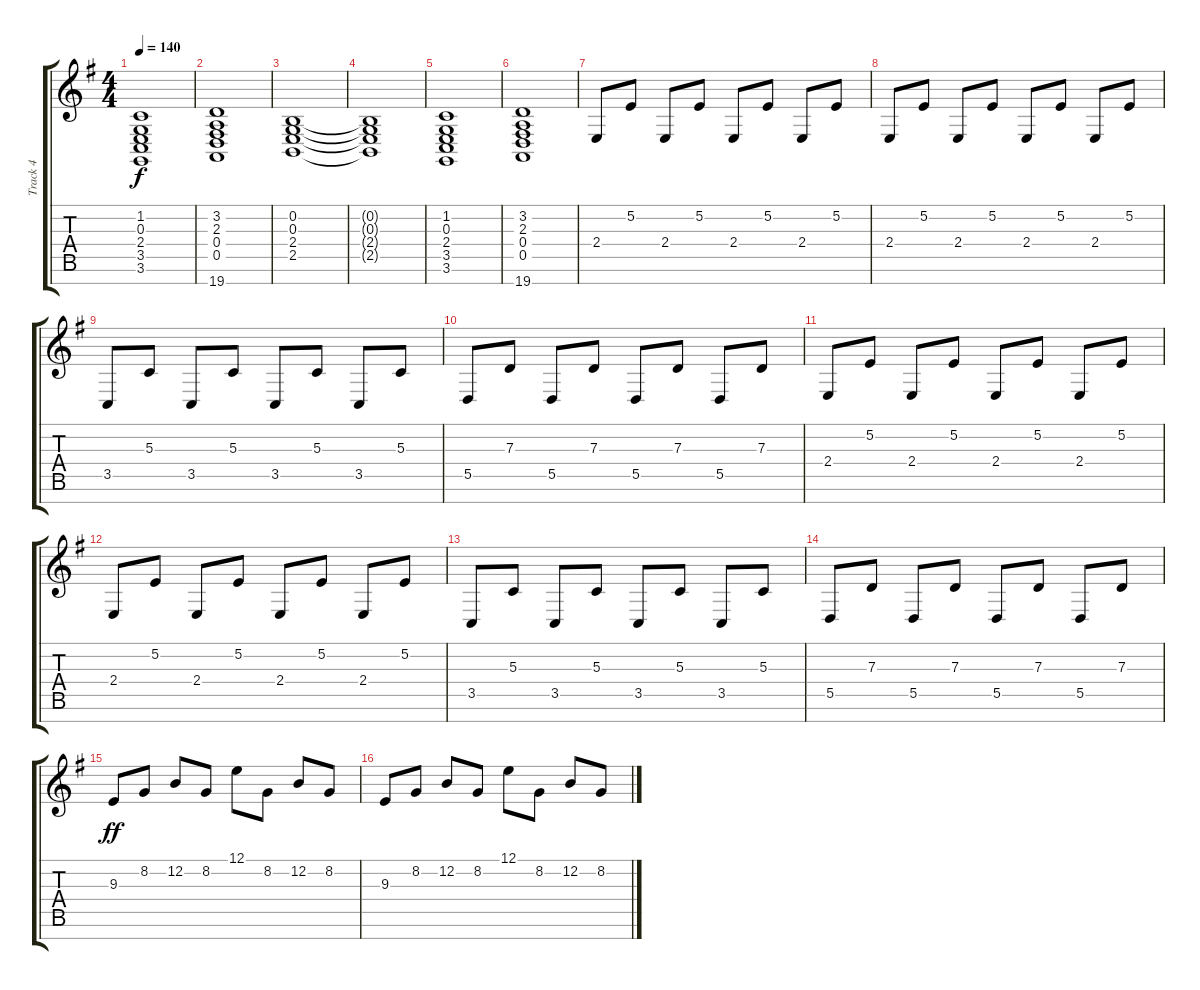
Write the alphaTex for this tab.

\track ("Track 4" "Track 4") {instrument pad3polysynth}
\staff {score tabs}
\tuning (E4 B3 G3 D3 A2 E2 B1) {hide}
\ts (4 4)
\tempo 140
\clef g2
\ks eminor
(1.2 0.3 2.4 3.5 3.6).1{dy f} |
(3.2 2.3 0.4 0.5 19.7).1 |
(0.2 0.3 2.4 2.5).1 |
(0.2{t} 0.3{t} 2.4{t} 2.5{t}).1 |
(1.2 0.3 2.4 3.5 3.6).1 |
(3.2 2.3 0.4 0.5 19.7).1 |
2.4.8{instrument lead2sawtooth} 5.2.8 2.4.8 5.2.8 2.4.8 5.2.8 2.4.8 5.2.8 |
2.4.8 5.2.8 2.4.8 5.2.8 2.4.8 5.2.8 2.4.8 5.2.8 |
3.5.8 5.3.8 3.5.8 5.3.8 3.5.8 5.3.8 3.5.8 5.3.8 |
5.5.8 7.3.8 5.5.8 7.3.8 5.5.8 7.3.8 5.5.8 7.3.8 |
2.4.8 5.2.8 2.4.8 5.2.8 2.4.8 5.2.8 2.4.8 5.2.8 |
2.4.8 5.2.8 2.4.8 5.2.8 2.4.8 5.2.8 2.4.8 5.2.8 |
3.5.8 5.3.8 3.5.8 5.3.8 3.5.8 5.3.8 3.5.8 5.3.8 |
5.5.8 7.3.8 5.5.8 7.3.8 5.5.8 7.3.8 5.5.8 7.3.8 |
9.3.8{dy ff} 8.2.8 12.2.8 8.2.8 12.1.8 8.2.8 12.2.8 8.2.8 |
9.3.8 8.2.8 12.2.8 8.2.8 12.1.8 8.2.8 12.2.8 8.2.8
